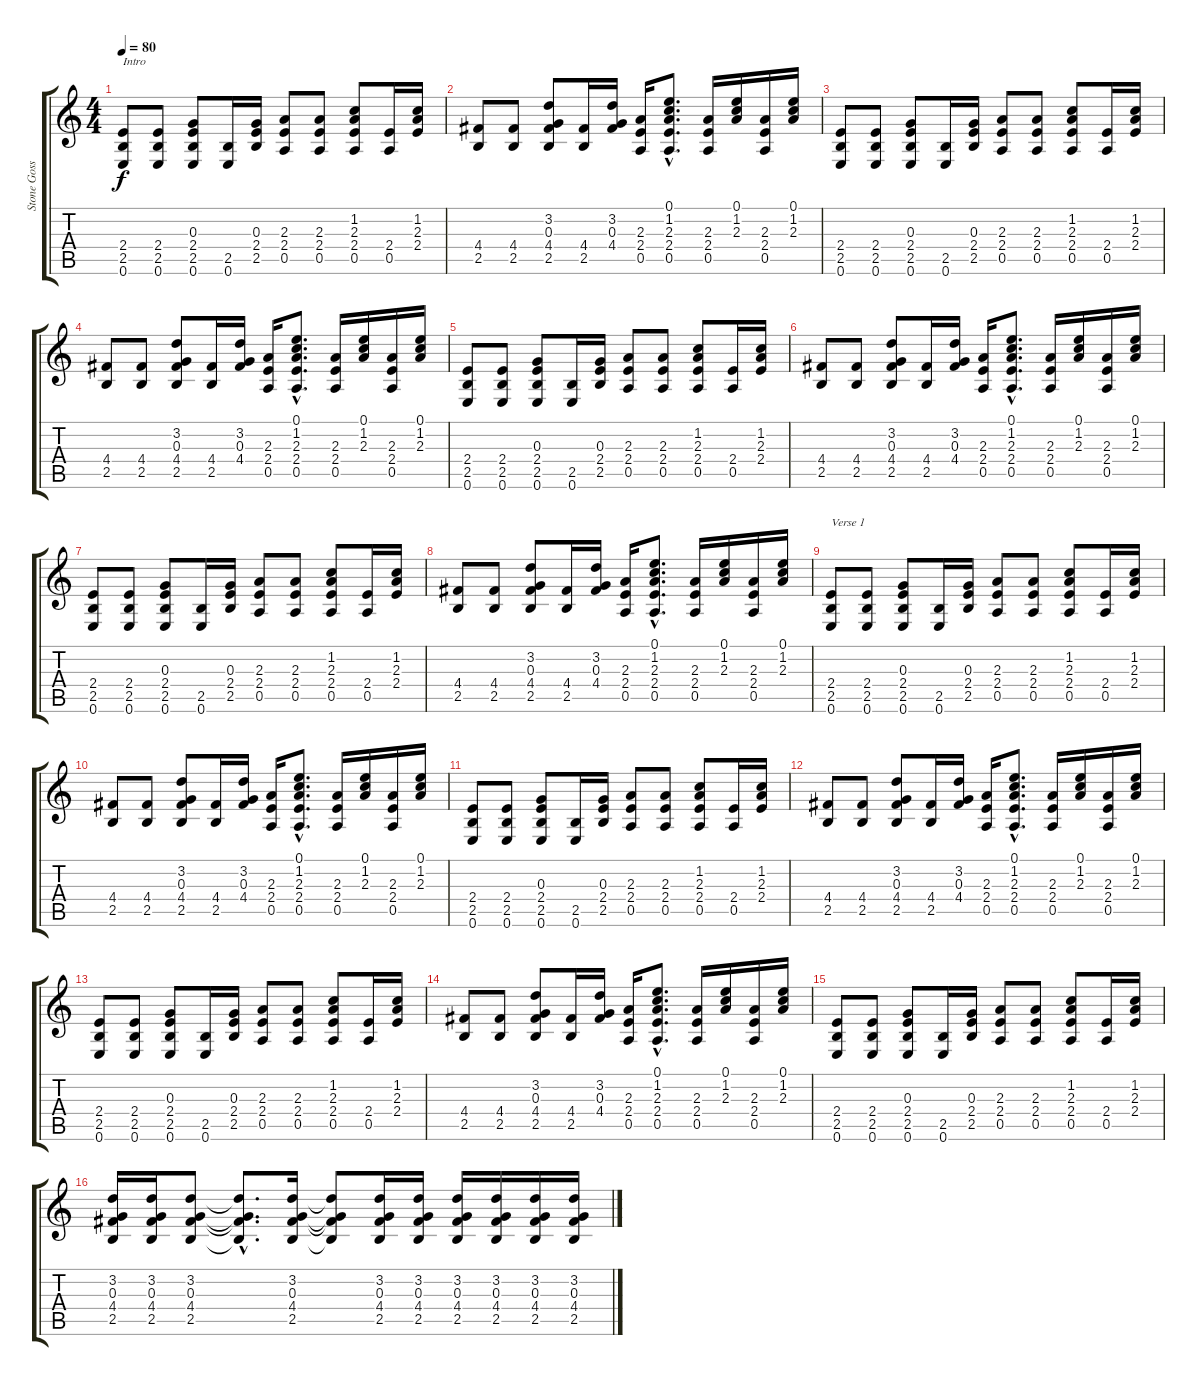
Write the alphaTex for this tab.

\track ("Stone Gossard" "Stone Goss") {instrument distortionguitar}
\staff {score tabs}
\tuning (E4 B3 G3 D3 A2 E2) {hide}
\ts (4 4)
\tempo 80
\clef g2
\ks c
(2.4 2.5 0.6).8{txt "Intro" dy f instrument distortionguitar} (2.4 2.5 0.6).8 (0.3 2.4 2.5 0.6).8 (2.5 0.6).16 (0.3 2.4 2.5).16 (2.3 2.4 0.5).8 (2.3 2.4 0.5).8 (1.2 2.3 2.4 0.5).8 (2.4 0.5).16 (1.2 2.3 2.4).16 |
(4.4 2.5).8 (4.4 2.5).8 (3.2 0.3 4.4 2.5).8 (4.4 2.5).16 (3.2 0.3 4.4).16 (2.3 2.4 0.5).16 (0.1{hac} 1.2{hac} 2.3{hac} 2.4{hac} 0.5{hac}).8{d} (2.3 2.4 0.5).16 (0.1 1.2 2.3).16 (2.3 2.4 0.5).16 (0.1 1.2 2.3).16 |
(2.4 2.5 0.6).8 (2.4 2.5 0.6).8 (0.3 2.4 2.5 0.6).8 (2.5 0.6).16 (0.3 2.4 2.5).16 (2.3 2.4 0.5).8 (2.3 2.4 0.5).8 (1.2 2.3 2.4 0.5).8 (2.4 0.5).16 (1.2 2.3 2.4).16 |
(4.4 2.5).8 (4.4 2.5).8 (3.2 0.3 4.4 2.5).8 (4.4 2.5).16 (3.2 0.3 4.4).16 (2.3 2.4 0.5).16 (0.1{hac} 1.2{hac} 2.3{hac} 2.4{hac} 0.5{hac}).8{d} (2.3 2.4 0.5).16 (0.1 1.2 2.3).16 (2.3 2.4 0.5).16 (0.1 1.2 2.3).16 |
(2.4 2.5 0.6).8 (2.4 2.5 0.6).8 (0.3 2.4 2.5 0.6).8 (2.5 0.6).16 (0.3 2.4 2.5).16 (2.3 2.4 0.5).8 (2.3 2.4 0.5).8 (1.2 2.3 2.4 0.5).8 (2.4 0.5).16 (1.2 2.3 2.4).16 |
(4.4 2.5).8 (4.4 2.5).8 (3.2 0.3 4.4 2.5).8 (4.4 2.5).16 (3.2 0.3 4.4).16 (2.3 2.4 0.5).16 (0.1{hac} 1.2{hac} 2.3{hac} 2.4{hac} 0.5{hac}).8{d} (2.3 2.4 0.5).16 (0.1 1.2 2.3).16 (2.3 2.4 0.5).16 (0.1 1.2 2.3).16 |
(2.4 2.5 0.6).8 (2.4 2.5 0.6).8 (0.3 2.4 2.5 0.6).8 (2.5 0.6).16 (0.3 2.4 2.5).16 (2.3 2.4 0.5).8 (2.3 2.4 0.5).8 (1.2 2.3 2.4 0.5).8 (2.4 0.5).16 (1.2 2.3 2.4).16 |
(4.4 2.5).8 (4.4 2.5).8 (3.2 0.3 4.4 2.5).8 (4.4 2.5).16 (3.2 0.3 4.4).16 (2.3 2.4 0.5).16 (0.1{hac} 1.2{hac} 2.3{hac} 2.4{hac} 0.5{hac}).8{d} (2.3 2.4 0.5).16 (0.1 1.2 2.3).16 (2.3 2.4 0.5).16 (0.1 1.2 2.3).16 |
(2.4 2.5 0.6).8{txt "Verse 1"} (2.4 2.5 0.6).8 (0.3 2.4 2.5 0.6).8 (2.5 0.6).16 (0.3 2.4 2.5).16 (2.3 2.4 0.5).8 (2.3 2.4 0.5).8 (1.2 2.3 2.4 0.5).8 (2.4 0.5).16 (1.2 2.3 2.4).16 |
(4.4 2.5).8 (4.4 2.5).8 (3.2 0.3 4.4 2.5).8 (4.4 2.5).16 (3.2 0.3 4.4).16 (2.3 2.4 0.5).16 (0.1{hac} 1.2{hac} 2.3{hac} 2.4{hac} 0.5{hac}).8{d} (2.3 2.4 0.5).16 (0.1 1.2 2.3).16 (2.3 2.4 0.5).16 (0.1 1.2 2.3).16 |
(2.4 2.5 0.6).8 (2.4 2.5 0.6).8 (0.3 2.4 2.5 0.6).8 (2.5 0.6).16 (0.3 2.4 2.5).16 (2.3 2.4 0.5).8 (2.3 2.4 0.5).8 (1.2 2.3 2.4 0.5).8 (2.4 0.5).16 (1.2 2.3 2.4).16 |
(4.4 2.5).8 (4.4 2.5).8 (3.2 0.3 4.4 2.5).8 (4.4 2.5).16 (3.2 0.3 4.4).16 (2.3 2.4 0.5).16 (0.1{hac} 1.2{hac} 2.3{hac} 2.4{hac} 0.5{hac}).8{d} (2.3 2.4 0.5).16 (0.1 1.2 2.3).16 (2.3 2.4 0.5).16 (0.1 1.2 2.3).16 |
(2.4 2.5 0.6).8 (2.4 2.5 0.6).8 (0.3 2.4 2.5 0.6).8 (2.5 0.6).16 (0.3 2.4 2.5).16 (2.3 2.4 0.5).8 (2.3 2.4 0.5).8 (1.2 2.3 2.4 0.5).8 (2.4 0.5).16 (1.2 2.3 2.4).16 |
(4.4 2.5).8 (4.4 2.5).8 (3.2 0.3 4.4 2.5).8 (4.4 2.5).16 (3.2 0.3 4.4).16 (2.3 2.4 0.5).16 (0.1{hac} 1.2{hac} 2.3{hac} 2.4{hac} 0.5{hac}).8{d} (2.3 2.4 0.5).16 (0.1 1.2 2.3).16 (2.3 2.4 0.5).16 (0.1 1.2 2.3).16 |
(2.4 2.5 0.6).8 (2.4 2.5 0.6).8 (0.3 2.4 2.5 0.6).8 (2.5 0.6).16 (0.3 2.4 2.5).16 (2.3 2.4 0.5).8 (2.3 2.4 0.5).8 (1.2 2.3 2.4 0.5).8 (2.4 0.5).16 (1.2 2.3 2.4).16 |
(3.2 0.3 4.4 2.5).16 (3.2 0.3 4.4 2.5).16 (3.2 0.3 4.4 2.5).8 (3.2{hac t} 0.3{hac t} 4.4{hac t} 2.5{hac t}).8{d} (3.2 0.3 4.4 2.5).16 (3.2{t} 0.3{t} 4.4{t} 2.5{t}).8 (3.2 0.3 4.4 2.5).16 (3.2 0.3 4.4 2.5).16 (3.2 0.3 4.4 2.5).16 (3.2 0.3 4.4 2.5).16 (3.2 0.3 4.4 2.5).16 (3.2 0.3 4.4 2.5).16
